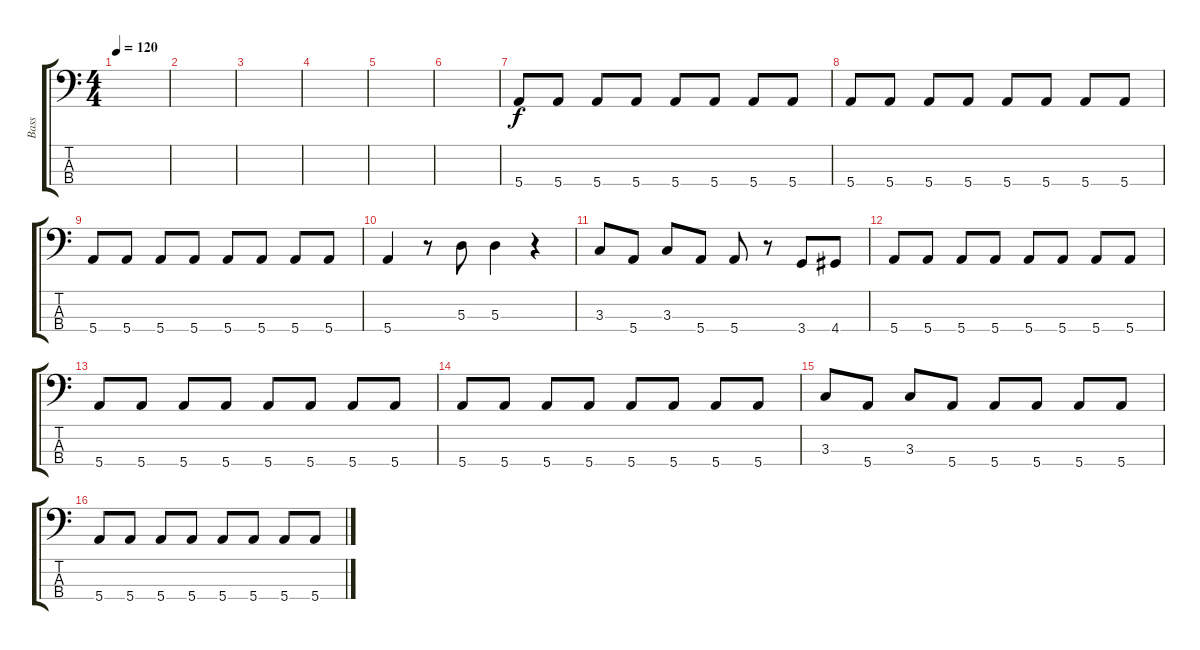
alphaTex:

\track ("Bass " "Bass ") {instrument electricbassfinger}
\staff {score tabs}
\tuning (G2 D2 A1 E1) {hide}
\ts (4 4)
\tempo 120
\clef f4
\ks c
|
|
|
|
|
|
5.4.8 5.4.8 5.4.8 5.4.8 5.4.8 5.4.8 5.4.8 5.4.8 |
5.4.8 5.4.8 5.4.8 5.4.8 5.4.8 5.4.8 5.4.8 5.4.8 |
5.4.8 5.4.8 5.4.8 5.4.8 5.4.8 5.4.8 5.4.8 5.4.8 |
5.4.4 r.8 5.3.8 5.3.4 r.4 |
3.3.8 5.4.8 3.3.8 5.4.8 5.4.8 r.8 3.4.8 4.4.8 |
5.4.8 5.4.8 5.4.8 5.4.8 5.4.8 5.4.8 5.4.8 5.4.8 |
5.4.8 5.4.8 5.4.8 5.4.8 5.4.8 5.4.8 5.4.8 5.4.8 |
5.4.8 5.4.8 5.4.8 5.4.8 5.4.8 5.4.8 5.4.8 5.4.8 |
3.3.8 5.4.8 3.3.8 5.4.8 5.4.8 5.4.8 5.4.8 5.4.8 |
5.4.8 5.4.8 5.4.8 5.4.8 5.4.8 5.4.8 5.4.8 5.4.8
